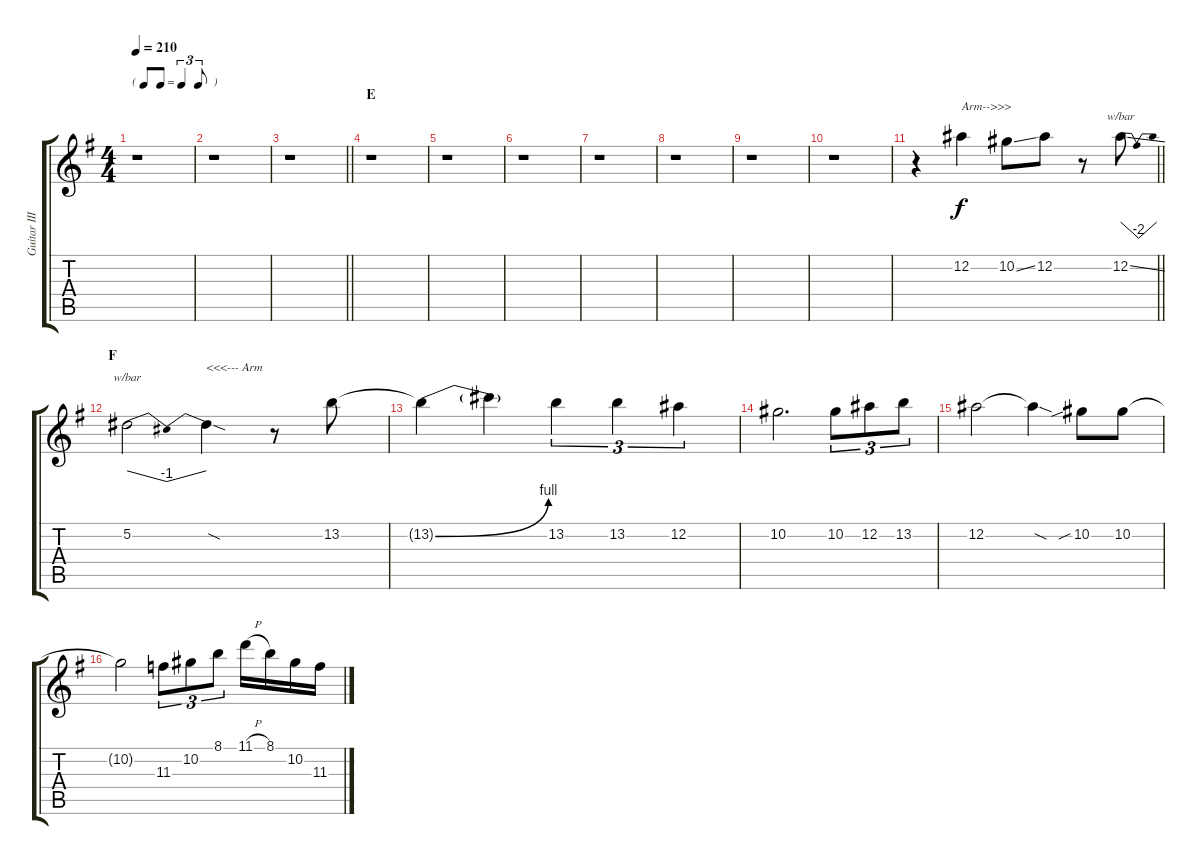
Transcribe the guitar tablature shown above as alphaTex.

\track ("Guitar III (Sakito)" "Guitar III") {instrument distortionguitar}
\staff {score tabs}
\tuning (Eb4 Bb3 Gb3 Db3 Ab2 Eb2) {hide}
\ts (4 4)
\tf triplet8th
\tempo 210
\clef g2
\ks g
r.1{dy f} |
r.1 |
\barLineRight lightlight
r.1 |
\section ("" "E")
r.1 |
r.1 |
r.1 |
r.1 |
r.1 |
r.1 |
r.1 |
\barLineRight lightlight
r.4 12.2.4{txt "Arm-->>>"} 10.2{ss}.8 12.2.8 r.8 12.2{ss}.8{tbe (dip default 0 0 30 -8 60 0)} |
\section ("" "F")
5.2.2{tbe (dip default 0 0 30 -4 60 0)} 5.2{sod t}.4{txt "<<<--- Arm"} r.8 13.2.8 |
13.2{be (bend 0 0 60 4) t}.4 13.2{t}.4 13.2.4{tu (3 2)} 13.2.4{tu (3 2)} 12.2.4{tu (3 2)} |
10.2.2{d} 10.2.8{tu (3 2)} 12.2.8{tu (3 2)} 13.2.8{tu (3 2)} |
12.2.2 12.2{sod t}.4 10.2{sib}.8 10.2.8 |
10.2{t}.2 11.3.8{tu (3 2)} 10.2.8{tu (3 2)} 8.1.8{tu (3 2)} 11.1{h}.16 8.1.16 10.2.16 11.3.16
